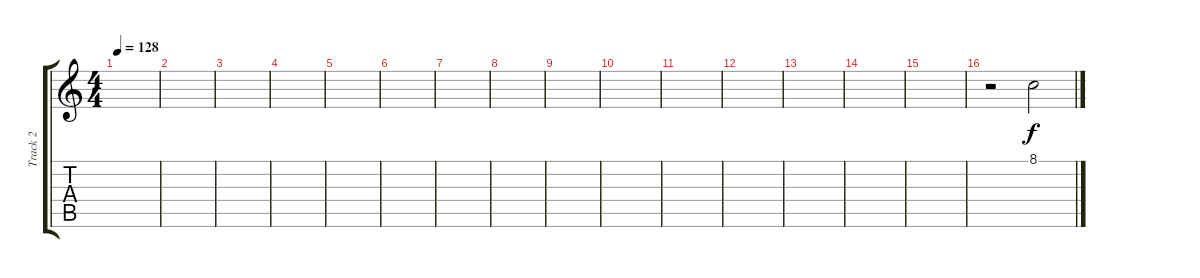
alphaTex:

\track ("Track 2" "Track 2") {instrument lead8bassandlead}
\staff {score tabs}
\tuning (E4 B3 G3 D3 A2 E2) {hide}
\ts (4 4)
\tempo 128
\clef g2
\ks c
|
|
|
|
|
|
|
|
|
|
|
|
|
|
|
r.2 8.1.2
